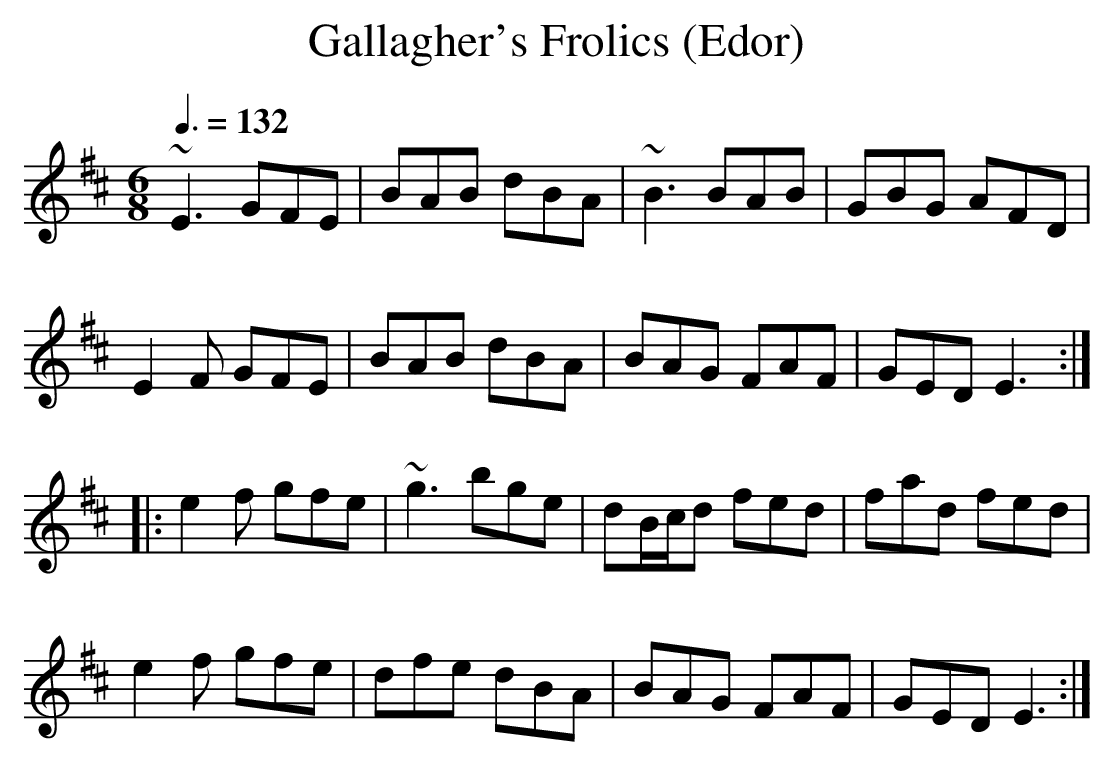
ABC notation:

X:1
T:Gallagher's Frolics (Edor)
Q:3/8=132
M:6/8
L:1/8
K:Edor
~E3 GFE|BAB dBA|~B3 BAB|GBG AFD|
E2F GFE|BAB dBA|BAG FAF|GED E3:|
|:e2f gfe|~g3 bge|dB/c/d fed|fad fed|
e2f gfe|dfe dBA|BAG FAF|GED E3:|
